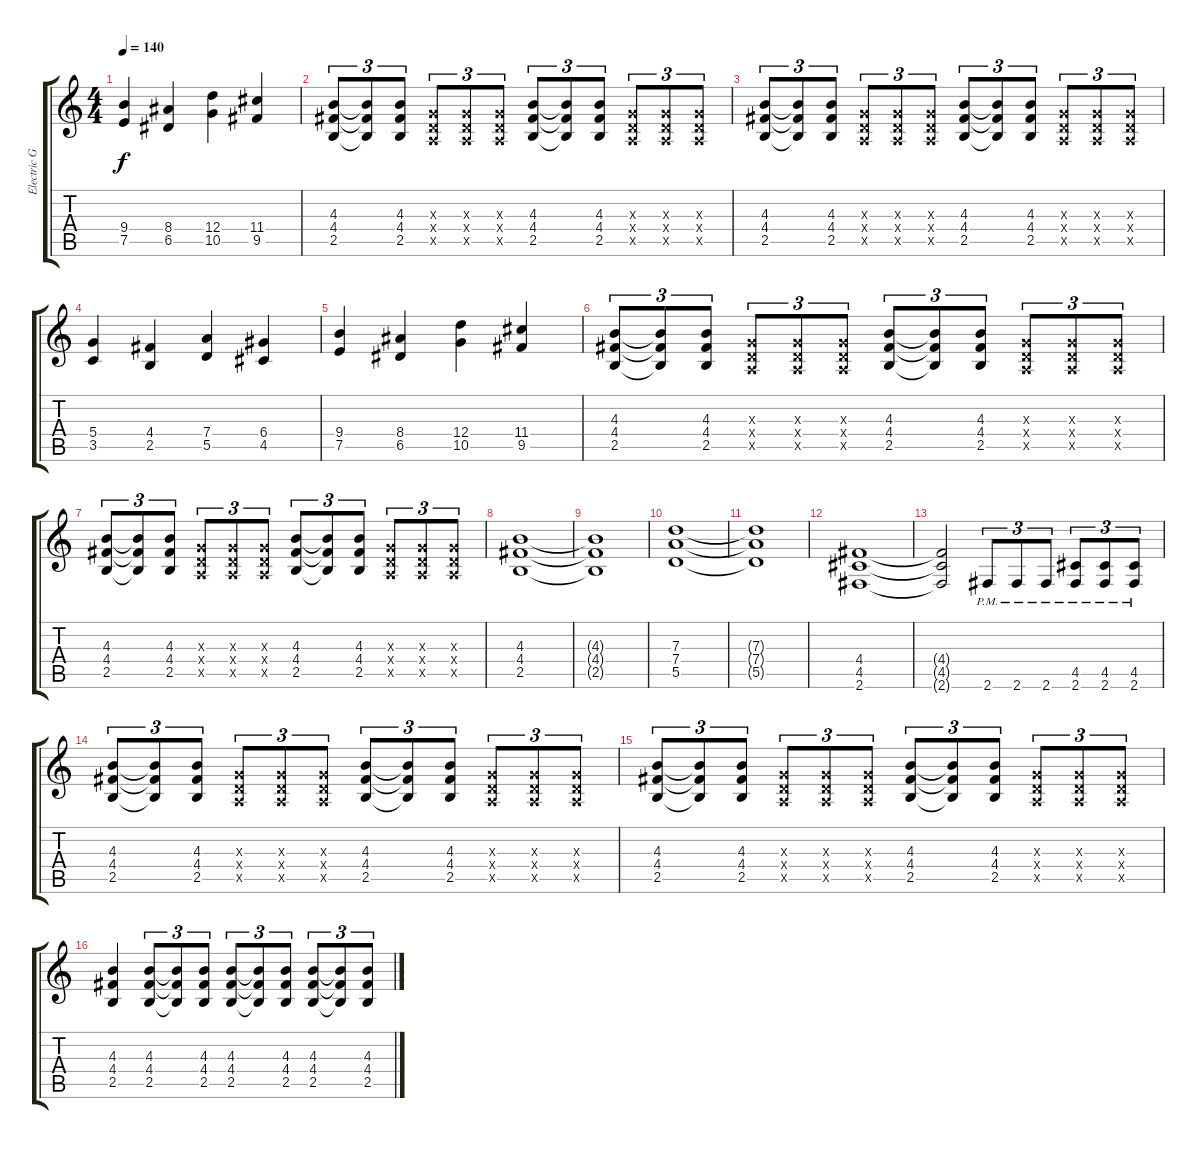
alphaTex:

\track ("Electric Guitar" "Electric G") {instrument distortionguitar}
\staff {score tabs}
\tuning (E4 B3 G3 D3 A2 E2) {hide}
\ts (4 4)
\tempo 140
\clef g2
\ks c
(9.4 7.5).4{dy f} (8.4 6.5).4 (12.4 10.5).4 (11.4 9.5).4 |
(4.3 4.4 2.5).8{tu (3 2)} (4.3{t} 4.4{t} 2.5{t}).8{tu (3 2)} (4.3 4.4 2.5).8{tu (3 2)} (0.3{x} 0.4{x} 0.5{x}).8{tu (3 2)} (0.3{x} 0.4{x} 0.5{x}).8{tu (3 2)} (0.3{x} 0.4{x} 0.5{x}).8{tu (3 2)} (4.3 4.4 2.5).8{tu (3 2)} (4.3{t} 4.4{t} 2.5{t}).8{tu (3 2)} (4.3 4.4 2.5).8{tu (3 2)} (0.3{x} 0.4{x} 0.5{x}).8{tu (3 2)} (0.3{x} 0.4{x} 0.5{x}).8{tu (3 2)} (0.3{x} 0.4{x} 0.5{x}).8{tu (3 2)} |
(4.3 4.4 2.5).8{tu (3 2)} (4.3{t} 4.4{t} 2.5{t}).8{tu (3 2)} (4.3 4.4 2.5).8{tu (3 2)} (0.3{x} 0.4{x} 0.5{x}).8{tu (3 2)} (0.3{x} 0.4{x} 0.5{x}).8{tu (3 2)} (0.3{x} 0.4{x} 0.5{x}).8{tu (3 2)} (4.3 4.4 2.5).8{tu (3 2)} (4.3{t} 4.4{t} 2.5{t}).8{tu (3 2)} (4.3 4.4 2.5).8{tu (3 2)} (0.3{x} 0.4{x} 0.5{x}).8{tu (3 2)} (0.3{x} 0.4{x} 0.5{x}).8{tu (3 2)} (0.3{x} 0.4{x} 0.5{x}).8{tu (3 2)} |
(5.4 3.5).4 (4.4 2.5).4 (7.4 5.5).4 (6.4 4.5).4 |
(9.4 7.5).4 (8.4 6.5).4 (12.4 10.5).4 (11.4 9.5).4 |
(4.3 4.4 2.5).8{tu (3 2)} (4.3{t} 4.4{t} 2.5{t}).8{tu (3 2)} (4.3 4.4 2.5).8{tu (3 2)} (0.3{x} 0.4{x} 0.5{x}).8{tu (3 2)} (0.3{x} 0.4{x} 0.5{x}).8{tu (3 2)} (0.3{x} 0.4{x} 0.5{x}).8{tu (3 2)} (4.3 4.4 2.5).8{tu (3 2)} (4.3{t} 4.4{t} 2.5{t}).8{tu (3 2)} (4.3 4.4 2.5).8{tu (3 2)} (0.3{x} 0.4{x} 0.5{x}).8{tu (3 2)} (0.3{x} 0.4{x} 0.5{x}).8{tu (3 2)} (0.3{x} 0.4{x} 0.5{x}).8{tu (3 2)} |
(4.3 4.4 2.5).8{tu (3 2)} (4.3{t} 4.4{t} 2.5{t}).8{tu (3 2)} (4.3 4.4 2.5).8{tu (3 2)} (0.3{x} 0.4{x} 0.5{x}).8{tu (3 2)} (0.3{x} 0.4{x} 0.5{x}).8{tu (3 2)} (0.3{x} 0.4{x} 0.5{x}).8{tu (3 2)} (4.3 4.4 2.5).8{tu (3 2)} (4.3{t} 4.4{t} 2.5{t}).8{tu (3 2)} (4.3 4.4 2.5).8{tu (3 2)} (0.3{x} 0.4{x} 0.5{x}).8{tu (3 2)} (0.3{x} 0.4{x} 0.5{x}).8{tu (3 2)} (0.3{x} 0.4{x} 0.5{x}).8{tu (3 2)} |
(4.3 4.4 2.5).1 |
(4.3{t} 4.4{t} 2.5{t}).1 |
(7.3 7.4 5.5).1 |
(7.3{t} 7.4{t} 5.5{t}).1 |
(4.4 4.5 2.6).1 |
(4.4{t} 4.5{t} 2.6{t}).2 2.6{pm}.8{tu (3 2)} 2.6{pm}.8{tu (3 2)} 2.6{pm}.8{tu (3 2)} (4.5{pm} 2.6{pm}).8{tu (3 2)} (4.5{pm} 2.6{pm}).8{tu (3 2)} (4.5{pm} 2.6{pm}).8{tu (3 2)} |
(4.3 4.4 2.5).8{tu (3 2)} (4.3{t} 4.4{t} 2.5{t}).8{tu (3 2)} (4.3 4.4 2.5).8{tu (3 2)} (0.3{x} 0.4{x} 0.5{x}).8{tu (3 2)} (0.3{x} 0.4{x} 0.5{x}).8{tu (3 2)} (0.3{x} 0.4{x} 0.5{x}).8{tu (3 2)} (4.3 4.4 2.5).8{tu (3 2)} (4.3{t} 4.4{t} 2.5{t}).8{tu (3 2)} (4.3 4.4 2.5).8{tu (3 2)} (0.3{x} 0.4{x} 0.5{x}).8{tu (3 2)} (0.3{x} 0.4{x} 0.5{x}).8{tu (3 2)} (0.3{x} 0.4{x} 0.5{x}).8{tu (3 2)} |
(4.3 4.4 2.5).8{tu (3 2)} (4.3{t} 4.4{t} 2.5{t}).8{tu (3 2)} (4.3 4.4 2.5).8{tu (3 2)} (0.3{x} 0.4{x} 0.5{x}).8{tu (3 2)} (0.3{x} 0.4{x} 0.5{x}).8{tu (3 2)} (0.3{x} 0.4{x} 0.5{x}).8{tu (3 2)} (4.3 4.4 2.5).8{tu (3 2)} (4.3{t} 4.4{t} 2.5{t}).8{tu (3 2)} (4.3 4.4 2.5).8{tu (3 2)} (0.3{x} 0.4{x} 0.5{x}).8{tu (3 2)} (0.3{x} 0.4{x} 0.5{x}).8{tu (3 2)} (0.3{x} 0.4{x} 0.5{x}).8{tu (3 2)} |
(4.3 4.4 2.5).4 (4.3 4.4 2.5).8{tu (3 2)} (4.3{t} 4.4{t} 2.5{t}).8{tu (3 2)} (4.3 4.4 2.5).8{tu (3 2)} (4.3 4.4 2.5).8{tu (3 2)} (4.3{t} 4.4{t} 2.5{t}).8{tu (3 2)} (4.3 4.4 2.5).8{tu (3 2)} (4.3 4.4 2.5).8{tu (3 2)} (4.3{t} 4.4{t} 2.5{t}).8{tu (3 2)} (4.3 4.4 2.5).8{tu (3 2)}
